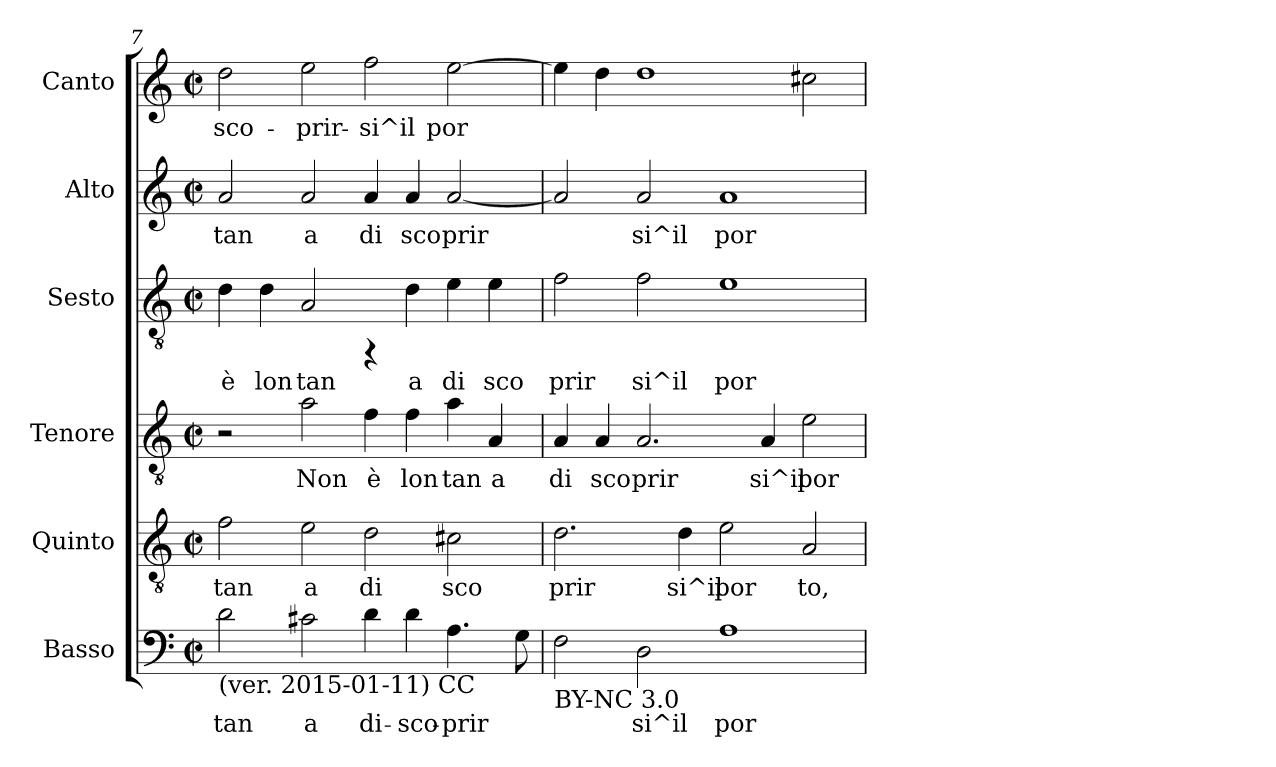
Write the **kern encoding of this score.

**kern	**text	**kern	**text	**kern	**text	**kern	**text	**kern	**text	**kern	**text
*part6	*part6	*part5	*part5	*part4	*part4	*part3	*part3	*part2	*part2	*part1	*part1
*staff6	*staff6	*staff5	*staff5	*staff4	*staff4	*staff3	*staff3	*staff2	*staff2	*staff1	*staff1
*I"Basso	*	*I"Quinto	*	*I"Tenore	*	*I"Sesto	*	*I"Alto	*	*I"Canto	*
*I'Basso	*	*I'Quinto	*	*I'Tenore	*	*I'Sesto	*	*I'Alto	*	*I'Canto	*
*clefF4	*	*clefGv2	*	*clefGv2	*	*clefGv2	*	*clefG2	*	*clefG2	*
*k[]	*	*k[]	*	*k[]	*	*k[]	*	*k[]	*	*k[]	*
*C:	*	*C:	*	*C:	*	*C:	*	*C:	*	*C:	*
*M2/2	*	*M2/2	*	*M2/2	*	*M2/2	*	*M2/2	*	*M2/2	*
*met(c|)	*	*met(c|)	*	*met(c|)	*	*met(c|)	*	*met(c|)	*	*met(c|)	*
=7	=7	=7	=7	=7	=7	=7	=7	=7	=7	=7	=7
!LO:TX:b:t=(ver. 2015-01-11) CC	!	!	!	!	!	!	!	!	!	!	!
!	!LO:LY:b:cj	!	!LO:LY:b:cj	!	!	!	!LO:LY:b:cj	!	!LO:LY:b:cj	!	!LO:LY:b:cj
2d\	-tan	2f\	tan	2r	.	4d\	è	2a/	tan	2dd\	-sco-
!	!	!	!	!	!	!	!LO:LY:b:cj	!	!	!	!
.	.	.	.	.	.	4d\	lon	.	.	.	.
!	!LO:LY:b:cj	!	!LO:LY:b:cj	!	!LO:LY:b:cj	!	!LO:LY:b:cj	!	!LO:LY:b:cj	!	!LO:LY:b:cj
2c#X\	a	2e\	a	2a\	Non	2A/	tan	2a/	a	2ee\	-prir-
!	!LO:LY:b:cj	!	!LO:LY:b:cj	!	!LO:LY:b:cj	!	!	!	!LO:LY:b:cj	!	!LO:LY:b:cj
4d\	di-	2d\	di	4f\	è	4rFF	.	4a/	di	2ff\	-si^il
!	!LO:LY:b:cj	!	!	!	!LO:LY:b:cj	!	!LO:LY:b:cj	!	!LO:LY:b:cj	!	!
4d\	-sco-	.	.	4f\	lon	4d\	a	4a/	sco	.	.
!	!LO:LY:b:cj	!	!LO:LY:b:cj	!	!LO:LY:b:cj	!	!LO:LY:b:cj	!	!LO:LY:b:cj	!	!LO:LY:b:cj
4.A\	-prir-	2c#X\	sco	4a\	tan	4e\	di	[>2a/	prir	[>2ee\	por-
!	!	!	!	!	!LO:LY:b:cj	!	!LO:LY:b:cj	!	!	!	!
.	.	.	.	4A/	a	4e\	sco	.	.	.	.
!	!LO:LY:b:cj	!	!	!	!	!	!	!	!	!	!
8G\	--	.	.	.	.	.	.	.	.	.	.
!!LO:PB:g=z
=8	=8	=8	=8	=8	=8	=8	=8	=8	=8	=8	=8
!LO:TX:b:t=BY-NC 3.0	!	!	!	!	!	!	!	!	!	!	!
!	!LO:LY:b:cj	!	!LO:LY:b:cj	!	!LO:LY:b:cj	!	!LO:LY:b:cj	!	!LO:LY:b:cj	!	!LO:LY:b:cj
2F\	--	2.d\	prir	4A/	di	2f\	prir	2a/]	.	4ee\]	--
!	!	!	!	!	!LO:LY:b:cj	!	!	!	!	!	!LO:LY:b:cj
.	.	.	.	4A/	sco	.	.	.	.	4dd\	--
!	!LO:LY:b:cj	!	!	!	!LO:LY:b:cj	!	!LO:LY:b:cj	!	!LO:LY:b:cj	!	!LO:LY:b:cj
2D\	-si^il	.	.	2.A/	prir	2f\	si^il	2a/	si^il	1dd	--
!	!	!	!LO:LY:b:cj	!	!	!	!	!	!	!	!
.	.	4d\	si^il	.	.	.	.	.	.	.	.
!	!LO:LY:b:cj	!	!LO:LY:b:cj	!	!	!	!LO:LY:b:cj	!	!LO:LY:b:cj	!	!
1A	por-	2e\	por	.	.	1e	por	1a	por	.	.
!	!	!	!	!	!LO:LY:b:cj	!	!	!	!	!	!
.	.	.	.	4A/	si^il	.	.	.	.	.	.
!	!	!	!LO:LY:b:cj	!	!LO:LY:b:cj	!	!	!	!	!	!LO:LY:b:cj
.	.	2A/	to,	2e\	por	.	.	.	.	2cc#\	--
=	=	=	=	=	=	=	=	=	=	=	=
*-	*-	*-	*-	*-	*-	*-	*-	*-	*-	*-	*-
